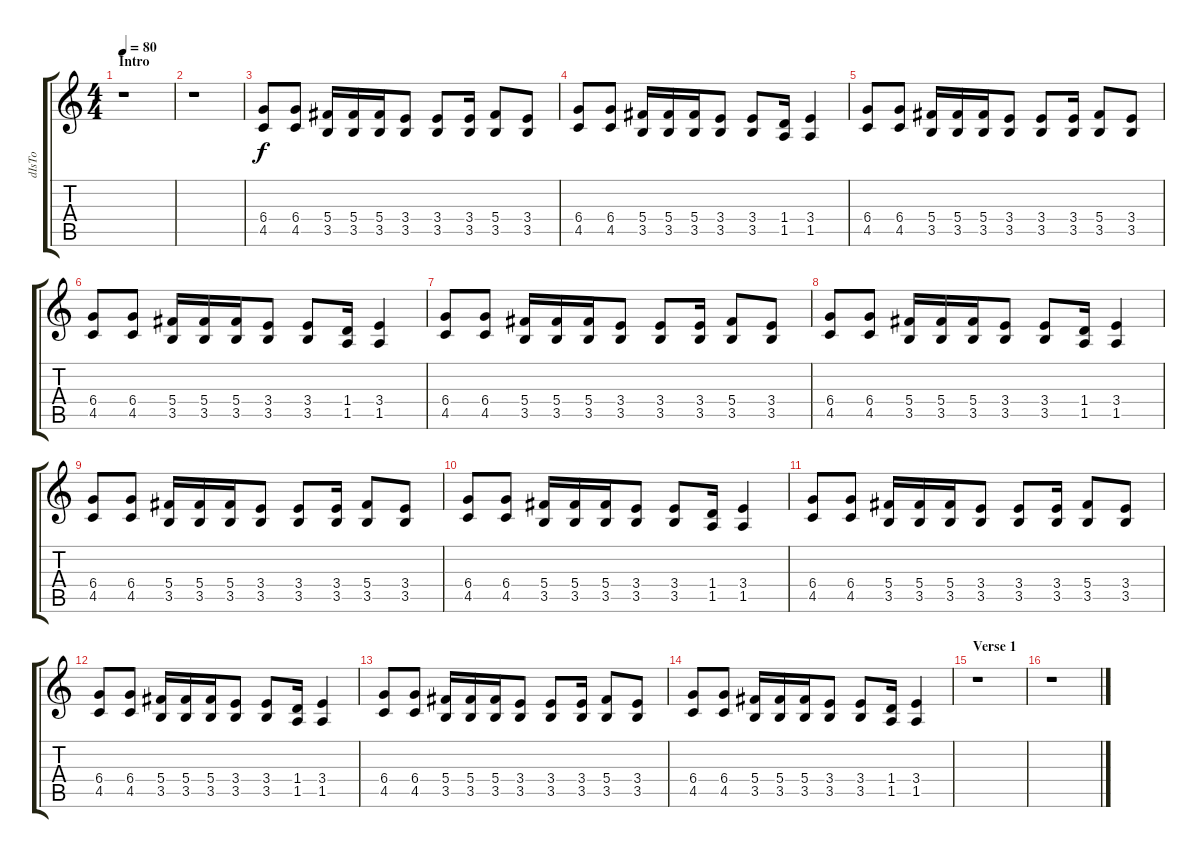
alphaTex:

\track ("dIsTo" "dIsTo") {instrument distortionguitar}
\staff {score tabs}
\tuning (Eb4 Bb3 Gb3 Db3 Ab2 Db2) {hide}
\ts (4 4)
\section ("" "Intro")
\tempo 80
\clef g2
\ks c
r.1{dy f instrument distortionguitar} |
r.1 |
(6.4 4.5).8 (6.4 4.5).8 (5.4 3.5).16 (5.4 3.5).16 (5.4 3.5).16 (3.4 3.5).8 (3.4 3.5).8 (3.4 3.5).16 (5.4 3.5).8 (3.4 3.5).8 |
(6.4 4.5).8 (6.4 4.5).8 (5.4 3.5).16 (5.4 3.5).16 (5.4 3.5).16 (3.4 3.5).8 (3.4 3.5).8 (1.4 1.5).16 (3.4 1.5).4 |
(6.4 4.5).8 (6.4 4.5).8 (5.4 3.5).16 (5.4 3.5).16 (5.4 3.5).16 (3.4 3.5).8 (3.4 3.5).8 (3.4 3.5).16 (5.4 3.5).8 (3.4 3.5).8 |
(6.4 4.5).8 (6.4 4.5).8 (5.4 3.5).16 (5.4 3.5).16 (5.4 3.5).16 (3.4 3.5).8 (3.4 3.5).8 (1.4 1.5).16 (3.4 1.5).4 |
(6.4 4.5).8 (6.4 4.5).8 (5.4 3.5).16 (5.4 3.5).16 (5.4 3.5).16 (3.4 3.5).8 (3.4 3.5).8 (3.4 3.5).16 (5.4 3.5).8 (3.4 3.5).8 |
(6.4 4.5).8 (6.4 4.5).8 (5.4 3.5).16 (5.4 3.5).16 (5.4 3.5).16 (3.4 3.5).8 (3.4 3.5).8 (1.4 1.5).16 (3.4 1.5).4 |
(6.4 4.5).8 (6.4 4.5).8 (5.4 3.5).16 (5.4 3.5).16 (5.4 3.5).16 (3.4 3.5).8 (3.4 3.5).8 (3.4 3.5).16 (5.4 3.5).8 (3.4 3.5).8 |
(6.4 4.5).8 (6.4 4.5).8 (5.4 3.5).16 (5.4 3.5).16 (5.4 3.5).16 (3.4 3.5).8 (3.4 3.5).8 (1.4 1.5).16 (3.4 1.5).4 |
(6.4 4.5).8 (6.4 4.5).8 (5.4 3.5).16 (5.4 3.5).16 (5.4 3.5).16 (3.4 3.5).8 (3.4 3.5).8 (3.4 3.5).16 (5.4 3.5).8 (3.4 3.5).8 |
(6.4 4.5).8 (6.4 4.5).8 (5.4 3.5).16 (5.4 3.5).16 (5.4 3.5).16 (3.4 3.5).8 (3.4 3.5).8 (1.4 1.5).16 (3.4 1.5).4 |
(6.4 4.5).8 (6.4 4.5).8 (5.4 3.5).16 (5.4 3.5).16 (5.4 3.5).16 (3.4 3.5).8 (3.4 3.5).8 (3.4 3.5).16 (5.4 3.5).8 (3.4 3.5).8 |
(6.4 4.5).8 (6.4 4.5).8 (5.4 3.5).16 (5.4 3.5).16 (5.4 3.5).16 (3.4 3.5).8 (3.4 3.5).8 (1.4 1.5).16 (3.4 1.5).4 |
\section ("" "Verse 1")
r.1 |
r.1
